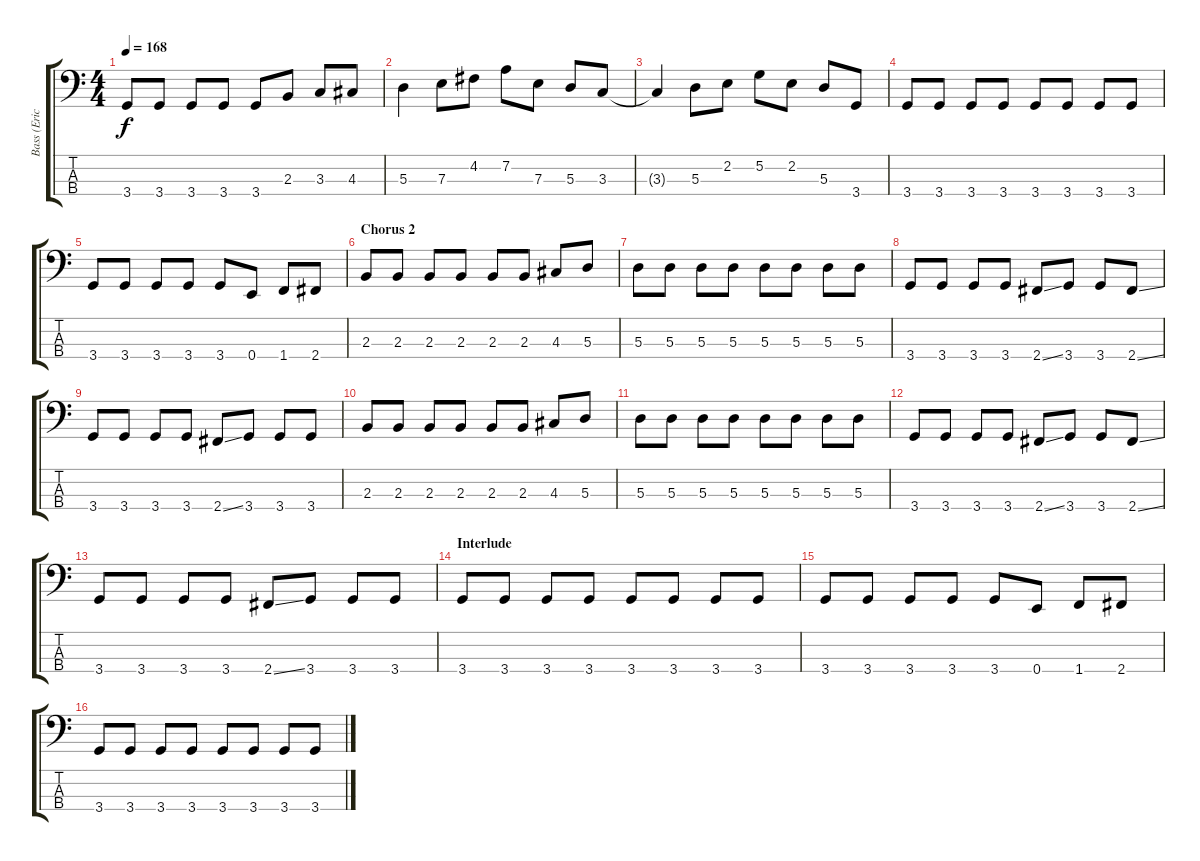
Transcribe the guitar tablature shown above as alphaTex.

\track ("Bass (Eric Stacy)" "Bass (Eric") {instrument electricbassfinger}
\staff {score tabs}
\tuning (G2 D2 A1 E1) {hide}
\ts (4 4)
\tempo 168
\clef f4
\ks c
3.4.8{dy f} 3.4.8 3.4.8 3.4.8 3.4.8 2.3.8 3.3.8 4.3.8 |
5.3.4 7.3.8 4.2.8 7.2.8 7.3.8 5.3.8 3.3.8 |
3.3{t}.4 5.3.8 2.2.8 5.2.8 2.2.8 5.3.8 3.4.8 |
3.4.8 3.4.8 3.4.8 3.4.8 3.4.8 3.4.8 3.4.8 3.4.8 |
3.4.8 3.4.8 3.4.8 3.4.8 3.4.8 0.4.8 1.4.8 2.4.8 |
\section ("" "Chorus 2")
2.3.8 2.3.8 2.3.8 2.3.8 2.3.8 2.3.8 4.3.8 5.3.8 |
5.3.8 5.3.8 5.3.8 5.3.8 5.3.8 5.3.8 5.3.8 5.3.8 |
3.4.8 3.4.8 3.4.8 3.4.8 2.4{ss}.8 3.4.8 3.4.8 2.4{ss}.8 |
3.4.8 3.4.8 3.4.8 3.4.8 2.4{ss}.8 3.4.8 3.4.8 3.4.8 |
2.3.8 2.3.8 2.3.8 2.3.8 2.3.8 2.3.8 4.3.8 5.3.8 |
5.3.8 5.3.8 5.3.8 5.3.8 5.3.8 5.3.8 5.3.8 5.3.8 |
3.4.8 3.4.8 3.4.8 3.4.8 2.4{ss}.8 3.4.8 3.4.8 2.4{ss}.8 |
3.4.8 3.4.8 3.4.8 3.4.8 2.4{ss}.8 3.4.8 3.4.8 3.4.8 |
\section ("" "Interlude")
3.4.8 3.4.8 3.4.8 3.4.8 3.4.8 3.4.8 3.4.8 3.4.8 |
3.4.8 3.4.8 3.4.8 3.4.8 3.4.8 0.4.8 1.4.8 2.4.8 |
3.4.8 3.4.8 3.4.8 3.4.8 3.4.8 3.4.8 3.4.8 3.4.8
